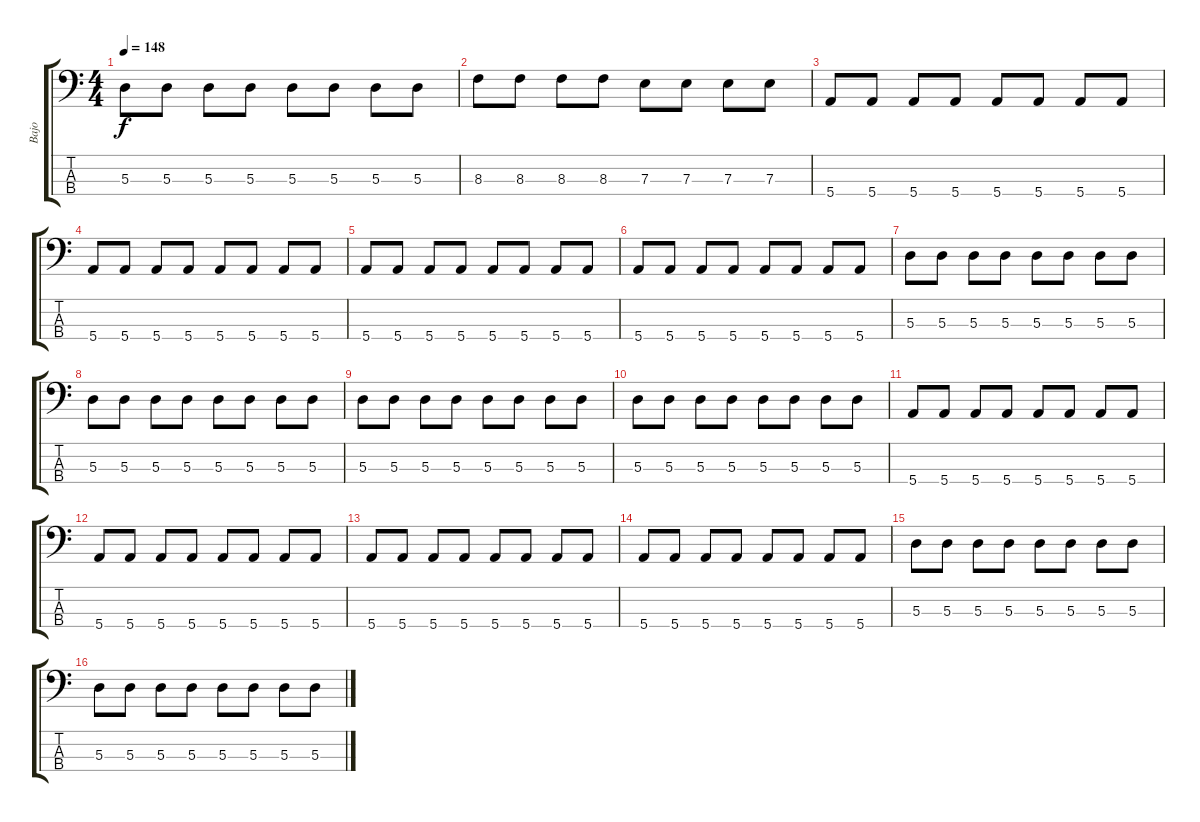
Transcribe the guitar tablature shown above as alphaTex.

\track ("Bajo" "Bajo") {instrument electricbasspick}
\staff {score tabs}
\tuning (G2 D2 A1 E1) {hide}
\ts (4 4)
\tempo 148
\clef f4
\ks c
5.3.8{dy f} 5.3.8 5.3.8 5.3.8 5.3.8 5.3.8 5.3.8 5.3.8 |
8.3.8 8.3.8 8.3.8 8.3.8 7.3.8 7.3.8 7.3.8 7.3.8 |
5.4.8 5.4.8 5.4.8 5.4.8 5.4.8 5.4.8 5.4.8 5.4.8 |
5.4.8 5.4.8 5.4.8 5.4.8 5.4.8 5.4.8 5.4.8 5.4.8 |
5.4.8 5.4.8 5.4.8 5.4.8 5.4.8 5.4.8 5.4.8 5.4.8 |
5.4.8 5.4.8 5.4.8 5.4.8 5.4.8 5.4.8 5.4.8 5.4.8 |
5.3.8 5.3.8 5.3.8 5.3.8 5.3.8 5.3.8 5.3.8 5.3.8 |
5.3.8 5.3.8 5.3.8 5.3.8 5.3.8 5.3.8 5.3.8 5.3.8 |
5.3.8 5.3.8 5.3.8 5.3.8 5.3.8 5.3.8 5.3.8 5.3.8 |
5.3.8 5.3.8 5.3.8 5.3.8 5.3.8 5.3.8 5.3.8 5.3.8 |
5.4.8 5.4.8 5.4.8 5.4.8 5.4.8 5.4.8 5.4.8 5.4.8 |
5.4.8 5.4.8 5.4.8 5.4.8 5.4.8 5.4.8 5.4.8 5.4.8 |
5.4.8 5.4.8 5.4.8 5.4.8 5.4.8 5.4.8 5.4.8 5.4.8 |
5.4.8 5.4.8 5.4.8 5.4.8 5.4.8 5.4.8 5.4.8 5.4.8 |
5.3.8 5.3.8 5.3.8 5.3.8 5.3.8 5.3.8 5.3.8 5.3.8 |
5.3.8 5.3.8 5.3.8 5.3.8 5.3.8 5.3.8 5.3.8 5.3.8
